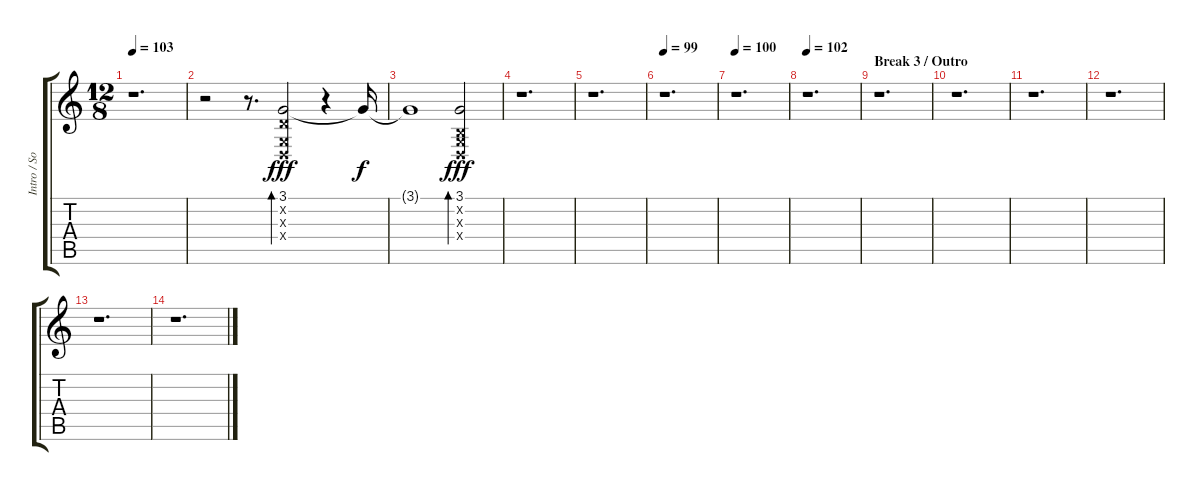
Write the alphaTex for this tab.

\track ("Intro / Sound Effects" "Intro / So") {instrument glockenspiel}
\staff {score tabs}
\tuning (E4 B3 G3 D3 A2 E2) {hide}
\ts (12 8)
\tempo 100
\tempo 103
\clef g2
\ks c
r.1{d dy f} |
r.2 r.8{d} (3.1 3.2{x} 0.3{x} 0.4{x}).2{bd 480 dy fff} r.4 3.1{t}.16{dy f} |
3.1{t}.1 (3.1 0.2{x} 0.3{x} 0.4{x}).2{bd 480 dy fff} |
r.1{d} |
r.1{d} |
\tempo 99
r.1{d} |
\tempo 100
r.1{d} |
\tempo 102
r.1{d} |
\section ("" "Break 3 / Outro")
r.1{d} |
r.1{d} |
r.1{d} |
r.1{d} |
r.1{d} |
r.1{d}
